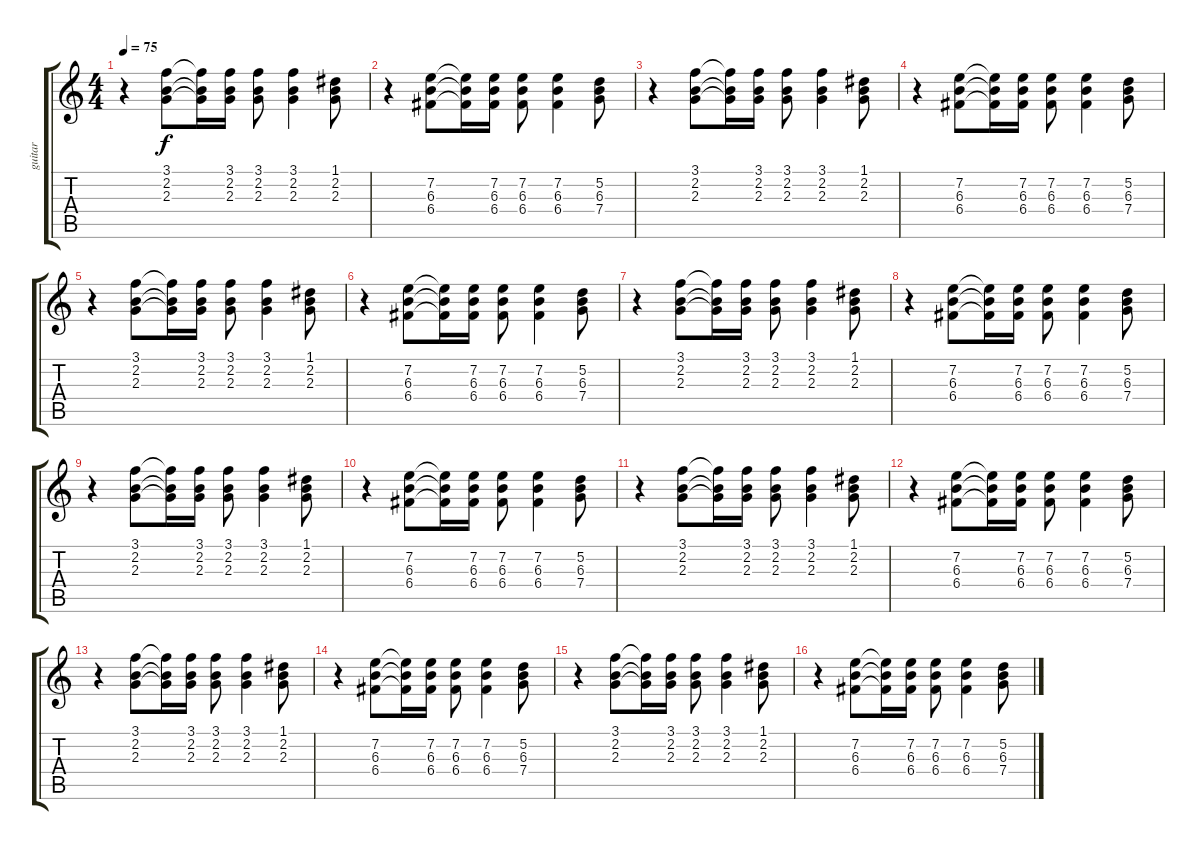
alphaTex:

\track ("guitar" "guitar") {instrument electricguitarjazz}
\staff {score tabs}
\tuning (D4 A3 F3 C3 G2 D2) {hide}
\ts (4 4)
\tempo 75
\clef g2
\ks c
r.4{dy f} (3.1 2.2 2.3).8 (3.1{t} 2.2{t} 2.3{t}).16 (3.1 2.2 2.3).16 (3.1 2.2 2.3).8 (3.1 2.2 2.3).4 (1.1 2.2 2.3).8 |
r.4 (7.2 6.3 6.4).8 (7.2{t} 6.3{t} 6.4{t}).16 (7.2 6.3 6.4).16 (7.2 6.3 6.4).8 (7.2 6.3 6.4).4 (5.2 6.3 7.4).8 |
r.4 (3.1 2.2 2.3).8 (3.1{t} 2.2{t} 2.3{t}).16 (3.1 2.2 2.3).16 (3.1 2.2 2.3).8 (3.1 2.2 2.3).4 (1.1 2.2 2.3).8 |
r.4 (7.2 6.3 6.4).8 (7.2{t} 6.3{t} 6.4{t}).16 (7.2 6.3 6.4).16 (7.2 6.3 6.4).8 (7.2 6.3 6.4).4 (5.2 6.3 7.4).8 |
r.4 (3.1 2.2 2.3).8 (3.1{t} 2.2{t} 2.3{t}).16 (3.1 2.2 2.3).16 (3.1 2.2 2.3).8 (3.1 2.2 2.3).4 (1.1 2.2 2.3).8 |
r.4 (7.2 6.3 6.4).8 (7.2{t} 6.3{t} 6.4{t}).16 (7.2 6.3 6.4).16 (7.2 6.3 6.4).8 (7.2 6.3 6.4).4 (5.2 6.3 7.4).8 |
r.4 (3.1 2.2 2.3).8 (3.1{t} 2.2{t} 2.3{t}).16 (3.1 2.2 2.3).16 (3.1 2.2 2.3).8 (3.1 2.2 2.3).4 (1.1 2.2 2.3).8 |
r.4 (7.2 6.3 6.4).8 (7.2{t} 6.3{t} 6.4{t}).16 (7.2 6.3 6.4).16 (7.2 6.3 6.4).8 (7.2 6.3 6.4).4 (5.2 6.3 7.4).8 |
r.4 (3.1 2.2 2.3).8 (3.1{t} 2.2{t} 2.3{t}).16 (3.1 2.2 2.3).16 (3.1 2.2 2.3).8 (3.1 2.2 2.3).4 (1.1 2.2 2.3).8 |
r.4 (7.2 6.3 6.4).8 (7.2{t} 6.3{t} 6.4{t}).16 (7.2 6.3 6.4).16 (7.2 6.3 6.4).8 (7.2 6.3 6.4).4 (5.2 6.3 7.4).8 |
r.4 (3.1 2.2 2.3).8 (3.1{t} 2.2{t} 2.3{t}).16 (3.1 2.2 2.3).16 (3.1 2.2 2.3).8 (3.1 2.2 2.3).4 (1.1 2.2 2.3).8 |
r.4 (7.2 6.3 6.4).8 (7.2{t} 6.3{t} 6.4{t}).16 (7.2 6.3 6.4).16 (7.2 6.3 6.4).8 (7.2 6.3 6.4).4 (5.2 6.3 7.4).8 |
r.4 (3.1 2.2 2.3).8 (3.1{t} 2.2{t} 2.3{t}).16 (3.1 2.2 2.3).16 (3.1 2.2 2.3).8 (3.1 2.2 2.3).4 (1.1 2.2 2.3).8 |
r.4 (7.2 6.3 6.4).8 (7.2{t} 6.3{t} 6.4{t}).16 (7.2 6.3 6.4).16 (7.2 6.3 6.4).8 (7.2 6.3 6.4).4 (5.2 6.3 7.4).8 |
r.4 (3.1 2.2 2.3).8 (3.1{t} 2.2{t} 2.3{t}).16 (3.1 2.2 2.3).16 (3.1 2.2 2.3).8 (3.1 2.2 2.3).4 (1.1 2.2 2.3).8 |
r.4 (7.2 6.3 6.4).8 (7.2{t} 6.3{t} 6.4{t}).16 (7.2 6.3 6.4).16 (7.2 6.3 6.4).8 (7.2 6.3 6.4).4 (5.2 6.3 7.4).8
